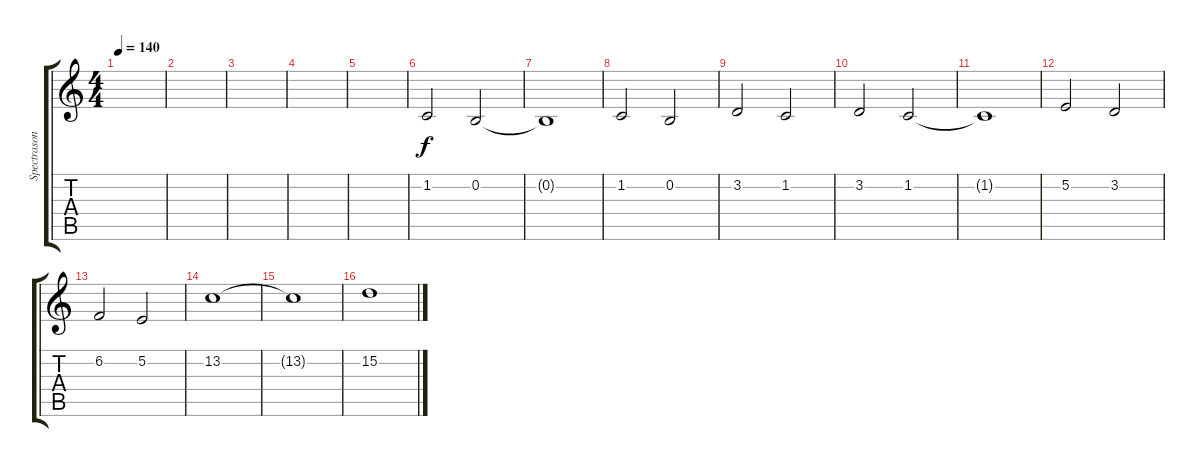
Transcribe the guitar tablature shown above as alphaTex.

\track ("Spectrasonics Omnisphere" "Spectrason") {instrument choiraahs}
\staff {score tabs}
\tuning (E4 B3 G3 D3 A2 E2) {hide}
\ts (4 4)
\tempo 140
\clef g2
\ks c
|
|
|
|
|
1.2.2 0.2.2 |
0.2{t}.1 |
1.2.2 0.2.2 |
3.2.2 1.2.2 |
3.2.2 1.2.2 |
1.2{t}.1 |
5.2.2 3.2.2 |
6.2.2 5.2.2 |
13.2.1 |
13.2{t}.1 |
15.2.1
